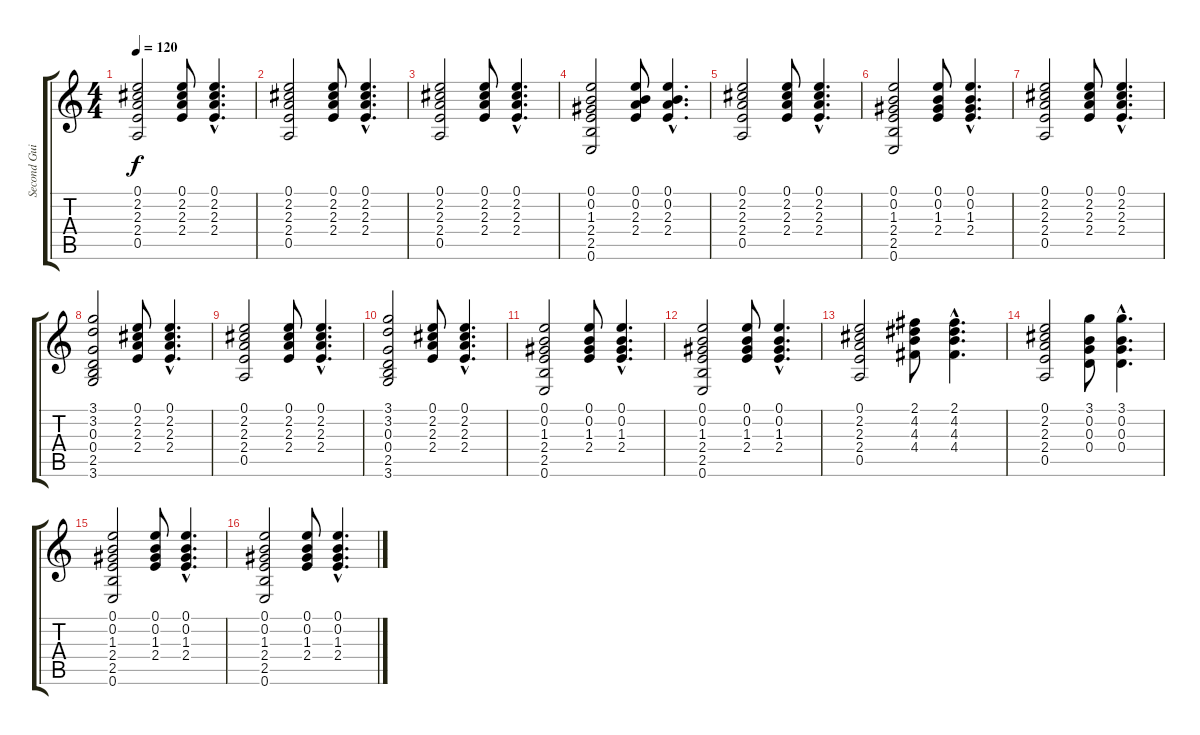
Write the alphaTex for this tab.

\track ("Second Guitar" "Second Gui") {instrument acousticguitarnylon}
\staff {score tabs}
\tuning (E4 B3 G3 D3 A2 E2) {hide}
\ts (4 4)
\tempo 120
\clef g2
\ks c
(0.1 2.2 2.3 2.4 0.5).2{dy f} (0.1 2.2 2.3 2.4).8 (0.1{hac} 2.2{hac} 2.3{hac} 2.4{hac}).4{d} |
(0.1 2.2 2.3 2.4 0.5).2 (0.1 2.2 2.3 2.4).8 (0.1{hac} 2.2{hac} 2.3{hac} 2.4{hac}).4{d} |
(0.1 2.2 2.3 2.4 0.5).2 (0.1 2.2 2.3 2.4).8 (0.1{hac} 2.2{hac} 2.3{hac} 2.4{hac}).4{d} |
(0.1 0.2 1.3 2.4 2.5 0.6).2 (0.1 0.2 2.3 2.4).8 (0.1{hac} 0.2{hac} 2.3{hac} 2.4{hac}).4{d} |
(0.1 2.2 2.3 2.4 0.5).2 (0.1 2.2 2.3 2.4).8 (0.1{hac} 2.2{hac} 2.3{hac} 2.4{hac}).4{d} |
(0.1 0.2 1.3 2.4 2.5 0.6).2 (0.1 0.2 1.3 2.4).8 (0.1{hac} 0.2{hac} 1.3{hac} 2.4{hac}).4{d} |
(0.1 2.2 2.3 2.4 0.5).2 (0.1 2.2 2.3 2.4).8 (0.1{hac} 2.2{hac} 2.3{hac} 2.4{hac}).4{d} |
(3.1 3.2 0.3 0.4 2.5 3.6).2 (0.1 2.2 2.3 2.4).8 (0.1{hac} 2.2{hac} 2.3{hac} 2.4{hac}).4{d} |
(0.1 2.2 2.3 2.4 0.5).2 (0.1 2.2 2.3 2.4).8 (0.1{hac} 2.2{hac} 2.3{hac} 2.4{hac}).4{d} |
(3.1 3.2 0.3 0.4 2.5 3.6).2 (0.1 2.2 2.3 2.4).8 (0.1{hac} 2.2{hac} 2.3{hac} 2.4{hac}).4{d} |
(0.1 0.2 1.3 2.4 2.5 0.6).2 (0.1 0.2 1.3 2.4).8 (0.1{hac} 0.2{hac} 1.3{hac} 2.4{hac}).4{d} |
(0.1 0.2 1.3 2.4 2.5 0.6).2 (0.1 0.2 1.3 2.4).8 (0.1{hac} 0.2{hac} 1.3{hac} 2.4{hac}).4{d} |
(0.1 2.2 2.3 2.4 0.5).2 (2.1 4.2 4.3 4.4).8 (2.1{hac} 4.2{hac} 4.3{hac} 4.4{hac}).4{d} |
(0.1 2.2 2.3 2.4 0.5).2 (3.1 0.2 0.3 0.4).8 (3.1{hac} 0.2{hac} 0.3{hac} 0.4{hac}).4{d} |
(0.1 0.2 1.3 2.4 2.5 0.6).2 (0.1 0.2 1.3 2.4).8 (0.1{hac} 0.2{hac} 1.3{hac} 2.4{hac}).4{d} |
(0.1 0.2 1.3 2.4 2.5 0.6).2 (0.1 0.2 1.3 2.4).8 (0.1{hac} 0.2{hac} 1.3{hac} 2.4{hac}).4{d}
